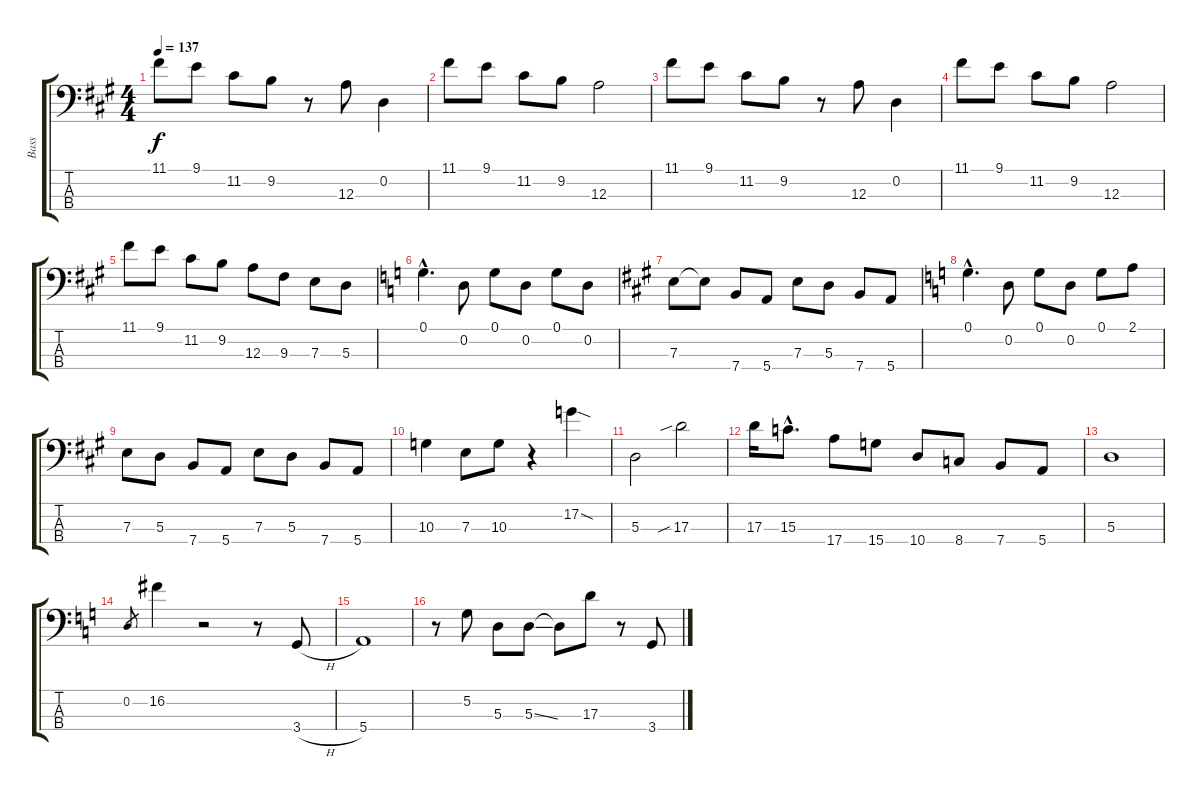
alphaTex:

\track ("Bass" "Bass") {instrument electricbassfinger}
\staff {score tabs}
\tuning (G2 D2 A1 E1) {hide}
\ts (4 4)
\tempo 137
\clef f4
\ks a
11.1.8{dy f} 9.1.8 11.2.8 9.2.8 r.8 12.3.8 0.2.4 |
11.1.8 9.1.8 11.2.8 9.2.8 12.3.2 |
11.1.8 9.1.8 11.2.8 9.2.8 r.8 12.3.8 0.2.4 |
11.1.8 9.1.8 11.2.8 9.2.8 12.3.2 |
11.1.8 9.1.8 11.2.8 9.2.8 12.3.8 9.3.8 7.3.8 5.3.8 |
\ks c
0.1{hac}.4{d} 0.2.8 0.1.8 0.2.8 0.1.8 0.2.8 |
\ks a
7.3.8 7.3{t}.8 7.4.8 5.4.8 7.3.8 5.3.8 7.4.8 5.4.8 |
\ks c
0.1{hac}.4{d} 0.2.8 0.1.8 0.2.8 0.1.8 2.1.8 |
\ks a
7.3.8 5.3.8 7.4.8 5.4.8 7.3.8 5.3.8 7.4.8 5.4.8 |
10.3.4 7.3.8 10.3.8 r.4 17.2{sod}.4 |
5.3.2 17.3{sib}.2 |
17.3.16 15.3{hac}.8{d} 17.4.8 15.4.8 10.4.8 8.4.8 7.4.8 5.4.8 |
5.3.1 |
\ks c
0.2.8{gr} 16.2.4 r.2 r.8 3.4{h}.8 |
5.4.1 |
r.8 5.2.8 5.3.8 5.3{ss}.8 5.3{t}.8 17.3.8 r.8 3.4{h}.8
